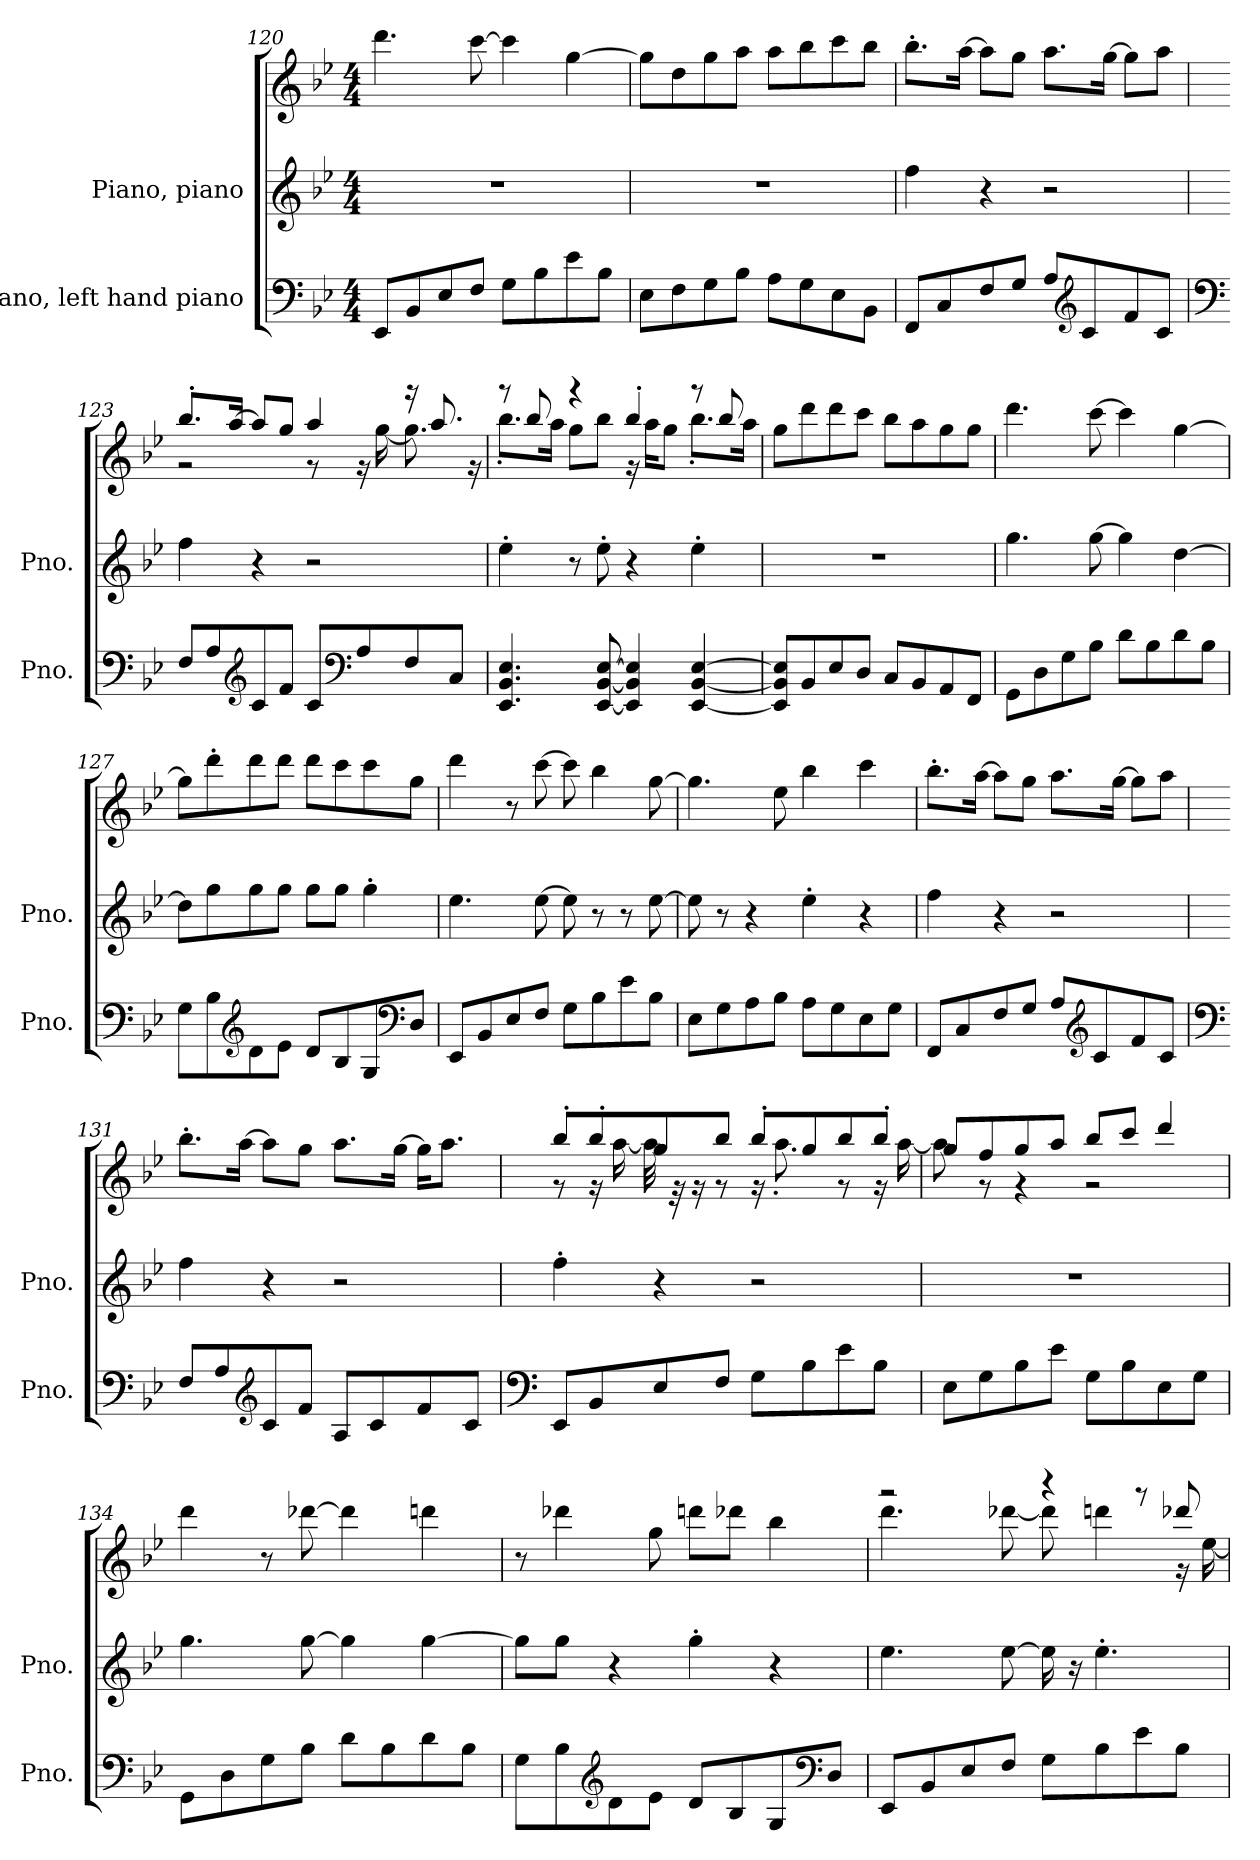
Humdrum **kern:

**kern	**kern	**kern
*part2	*part1	*part1
*staff3	*staff2	*staff1
*I"Piano, left hand piano	*I"Piano, piano	*
*I'Pno.	*I'Pno.	*
*clefF4	*clefG2	*clefG2
*k[b-e-]	*k[b-e-]	*k[b-e-]
*M4/4	*M4/4	*M4/4
=120	=120	=120
8EE-/L	1r	4.ddd\
8BB-/	.	.
8E-/	.	.
8F/J	.	[8ccc\
8G\L	.	4ccc\]
8B-\	.	.
8e-\	.	[4gg\
8B-\J	.	.
!!LO:PB:g=z
=121	=121	=121
8E-\L	1r	8gg\L]
8F\	.	8dd\
8G\	.	8gg\
8B-\J	.	8aa\J
8A\L	.	8aa\L
8G\	.	8bb-\
8E-\	.	8ccc\
8BB-\J	.	8bb-\J
=122	=122	=122
8FF/L	4ff\	8.bb-'\L
8C/	.	.
.	.	[16aa\Jk
8F/	4r	8aa\L]
8G/J	.	8gg\J
8A/L	2r	8.aa\L
*clefG2	*	*
8c/	.	.
.	.	[16gg\Jk
8f/	.	8gg\L]
8c/J	.	8aa\J
=123	=123	=123
*clefF4	*	*
*	*	*^
8F/L	4ff\	8.bb-'/L	2r
8A/	.	.	.
.	.	[16aa/Jk	.
*clefG2	*	*	*
8c/	4r	8aa/L]	.
8f/J	.	8gg/J	.
8c/L	2r	4aa/	8r
*clefF4	*	*	*
8A/	.	.	16r
.	.	.	[16gg\
8F/	.	16r	8.gg\]
.	.	8.aa/	.
8C/J	.	.	.
.	.	.	16r
!!LO:LB:g=z	!!
=124	=124	=124	=124
4.EE-/ 4.BB-/ 4.E-/	4ee-'\	8r	8.bb-'\L
.	.	8bb-/	.
.	.	.	16aa\Jk
.	8r	4r	8gg\L
[8EE-/ [8BB-/ [8E-/	8ee-'\	.	8bb-\J
4EE-/] 4BB-/] 4E-/]	4r	4bb-'/	16r
.	.	.	16aa\KL
.	.	.	8gg\J
[4EE-/ [4BB-/ [4E-/	4ee-'\	8r	8.bb-'\L
.	.	8bb-/	.
.	.	.	16aa\Jk
*	*	*v	*v
=125	=125	=125
8EE-/] 8BB-/] 8E-/]L	1r	8gg\L
8BB-/	.	8ddd\
8E-/	.	8ddd\
8D/J	.	8ccc\J
8C/L	.	8bb-\L
8BB-/	.	8aa\
8AA/	.	8gg\
8FF/J	.	8gg\J
=126	=126	=126
8GG\L	4.gg\	4.ddd\
8D\	.	.
8G\	.	.
8B-\J	[8gg\	[8ccc\
8d\L	4gg\]	4ccc\]
8B-\	.	.
8d\	[4dd\	[4gg\
8B-\J	.	.
!!LO:LB:g=z
=127	=127	=127
8G\L	8dd\L]	8gg\L]
8B-\	8gg\	8ddd'\
*clefG2	*	*
8d\	8gg\	8ddd\
8e-\J	8gg\J	8ddd\J
8d/L	8gg\L	8ddd\L
8B-/	8gg\J	8ccc\
8G/	4gg'\	8ccc\
*clefF4	*	*
8D/J	.	8gg\J
=128	=128	=128
8EE-/L	4.ee-\	4ddd\
8BB-/	.	.
8E-/	.	8r
8F/J	[8ee-\	[8ccc\
8G\L	8ee-\]	8ccc\]
8B-\	8r	4bb-\
8e-\	8r	.
8B-\J	[8ee-\	[8gg\
=129	=129	=129
8E-\L	8ee-\]	4.gg\]
8G\	8r	.
8A\	4r	.
8B-\J	.	8ee-\
8A\L	4ee-'\	4bb-\
8G\	.	.
8E-\	4r	4ccc\
8G\J	.	.
=130	=130	=130
8FF/L	4ff\	8.bb-'\L
8C/	.	.
.	.	[16aa\Jk
8F/	4r	8aa\L]
8G/J	.	8gg\J
8A/L	2r	8.aa\L
*clefG2	*	*
8c/	.	.
.	.	[16gg\Jk
8f/	.	8gg\L]
8c/J	.	8aa\J
!!LO:LB:g=z
=131	=131	=131
*clefF4	*	*
8F/L	4ff\	8.bb-'\L
8A/	.	.
.	.	[16aa\Jk
*clefG2	*	*
8c/	4r	8aa\L]
8f/J	.	8gg\J
8A/L	2r	8.aa\L
8c/	.	.
.	.	[16gg\Jk
8f/	.	16gg\KL]
.	.	8.aa\J
8c/J	.	.
=132	=132	=132
*clefF4	*	*
*	*	*^
8EE-/L	4ff'\	8bb-'/L	8r
8BB-/	.	8bb-'/	16r
.	.	.	[16aa\
8E-/	4r	8gg/	32aa\]
.	.	.	32r
.	.	.	16r
8F/J	.	8bb-/J	8r
8G\L	2r	8bb-'/L	16r
.	.	.	8.aa'\
8B-\	.	8gg/	.
8e-\	.	8bb-/	8r
8B-\J	.	8bb-'/J	16r
.	.	.	[16aa\
=133	=133	=133	=133
8E-\L	1r	8gg/L	8aa\]
8G\	.	8ff/	8r
8B-\	.	8gg/	4r
8e-\J	.	8aa/J	.
8G\L	.	8bb-/L	2r
8B-\	.	8ccc/J	.
8E-\	.	4ddd/	.
8G\J	.	.	.
*	*	*v	*v
!!LO:PB:g=z
=134	=134	=134
8GG\L	4.gg\	4ddd\
8D\	.	.
8G\	.	8r
8B-\J	[8gg\	[8ddd-X\
8d\L	4gg\]	4ddd-\]
8B-\	.	.
8d\	[4gg\	4dddn\
8B-\J	.	.
=135	=135	=135
8G\L	8gg\L]	8r
8B-\	8gg\J	4ddd-X\
*clefG2	*	*
8d\	4r	.
8e-\J	.	8gg\
8d/L	4gg'\	8dddn\L
8B-/	.	8ddd-X\J
8G/	4r	4bb-\
*clefF4	*	*
8D/J	.	.
=136	=136	=136
*	*	*^
8EE-/L	4.ee-\	2r	4.ddd\
8BB-/	.	.	.
8E-/	.	.	.
8F/J	[8ee-\	.	[8ddd-X\
8G\L	16ee-\]	4r	8ddd-\]
.	16r	.	.
8B-\	4.ee-'\	.	4dddn\
8e-\	.	8r	.
8B-\J	.	8ddd-X/	16r
.	.	.	[16ee-\
*	*	*v	*v
=	=	=
*-	*-	*-
